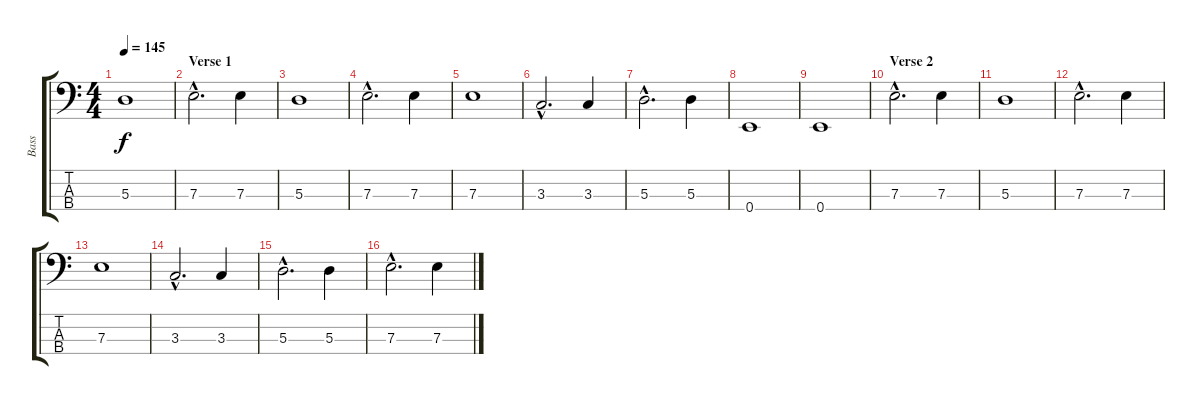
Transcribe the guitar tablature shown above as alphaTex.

\track ("Bass" "Bass") {instrument electricbassfinger}
\staff {score tabs}
\tuning (G2 D2 A1 E1) {hide}
\ts (4 4)
\tempo 145
\clef f4
\ks c
5.3{t}.1{dy f} |
\section ("" "Verse 1")
7.3{hac}.2{d} 7.3.4 |
5.3.1 |
7.3{hac}.2{d} 7.3.4 |
7.3.1 |
3.3{hac}.2{d} 3.3.4 |
5.3{hac}.2{d} 5.3.4 |
0.4.1 |
0.4.1 |
\section ("" "Verse 2")
7.3{hac}.2{d} 7.3.4 |
5.3.1 |
7.3{hac}.2{d} 7.3.4 |
7.3.1 |
3.3{hac}.2{d} 3.3.4 |
5.3{hac}.2{d} 5.3.4 |
7.3{hac}.2{d} 7.3.4
